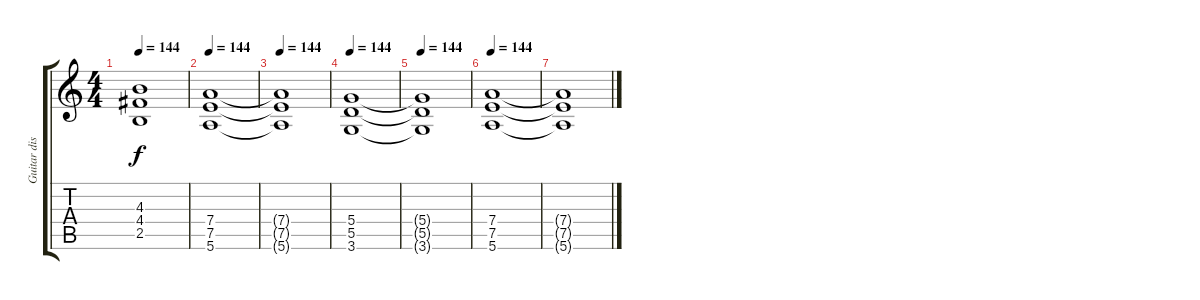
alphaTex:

\track ("Guitar distortion 6" "Guitar dis") {instrument distortionguitar}
\staff {score tabs}
\tuning (E4 B3 G3 D3 A2 E2) {hide}
\ts (4 4)
\tempo 144
\clef g2
\ks c
(4.3{t} 4.4{t} 2.5{t}).1{dy f} |
\tempo 144
(7.4 7.5 5.6).1{volume 6} |
\tempo 144
(7.4{t} 7.5{t} 5.6{t}).1 |
\tempo 144
(5.4 5.5 3.6).1{volume 4} |
\tempo 144
(5.4{t} 5.5{t} 3.6{t}).1 |
\tempo 144
(7.4 7.5 5.6).1{volume 2} |
(7.4{t} 7.5{t} 5.6{t}).1
